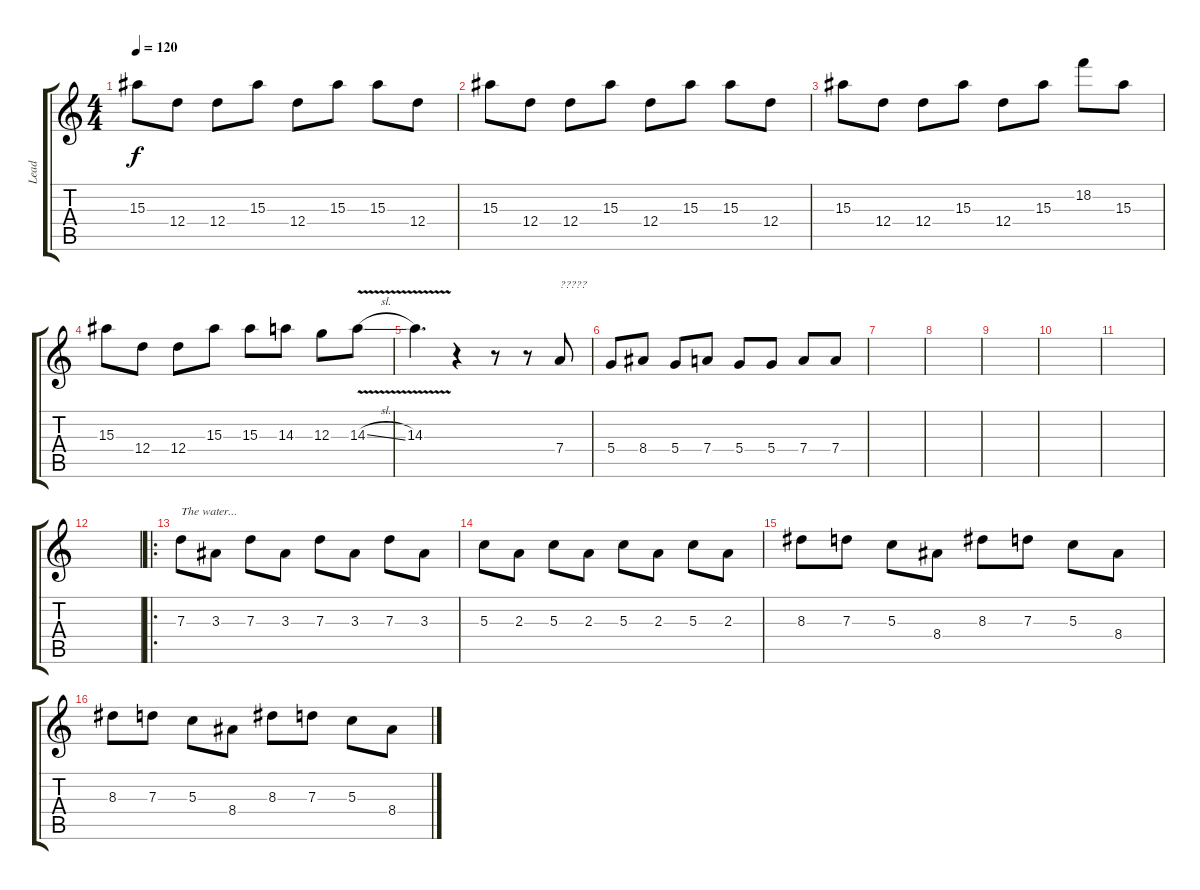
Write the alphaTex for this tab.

\track ("Lead" "Lead") {instrument distortionguitar}
\staff {score tabs}
\tuning (E4 B3 G3 D3 A2 E2) {hide}
\ts (4 4)
\tempo 120
\clef g2
\ks c
15.3.8{dy f} 12.4.8 12.4.8 15.3.8 12.4.8 15.3.8 15.3.8 12.4.8 |
15.3.8 12.4.8 12.4.8 15.3.8 12.4.8 15.3.8 15.3.8 12.4.8 |
15.3.8 12.4.8 12.4.8 15.3.8 12.4.8 15.3.8 18.2.8 15.3.8 |
15.3.8 12.4.8 12.4.8 15.3.8 15.3.8 14.3.8 12.3.8 14.3{v sl}.8 |
14.3{v}.4{d} r.4 r.8 r.8 7.4.8{txt "?????"} |
5.4.8 8.4.8 5.4.8 7.4.8 5.4.8 5.4.8 7.4.8 7.4.8 |
|
|
|
|
|
|
\ro
7.3.8{txt "The water..."} 3.3.8 7.3.8 3.3.8 7.3.8 3.3.8 7.3.8 3.3.8 |
5.3.8 2.3.8 5.3.8 2.3.8 5.3.8 2.3.8 5.3.8 2.3.8 |
8.3.8 7.3.8 5.3.8 8.4.8 8.3.8 7.3.8 5.3.8 8.4.8 |
8.3.8 7.3.8 5.3.8 8.4.8 8.3.8 7.3.8 5.3.8 8.4.8
